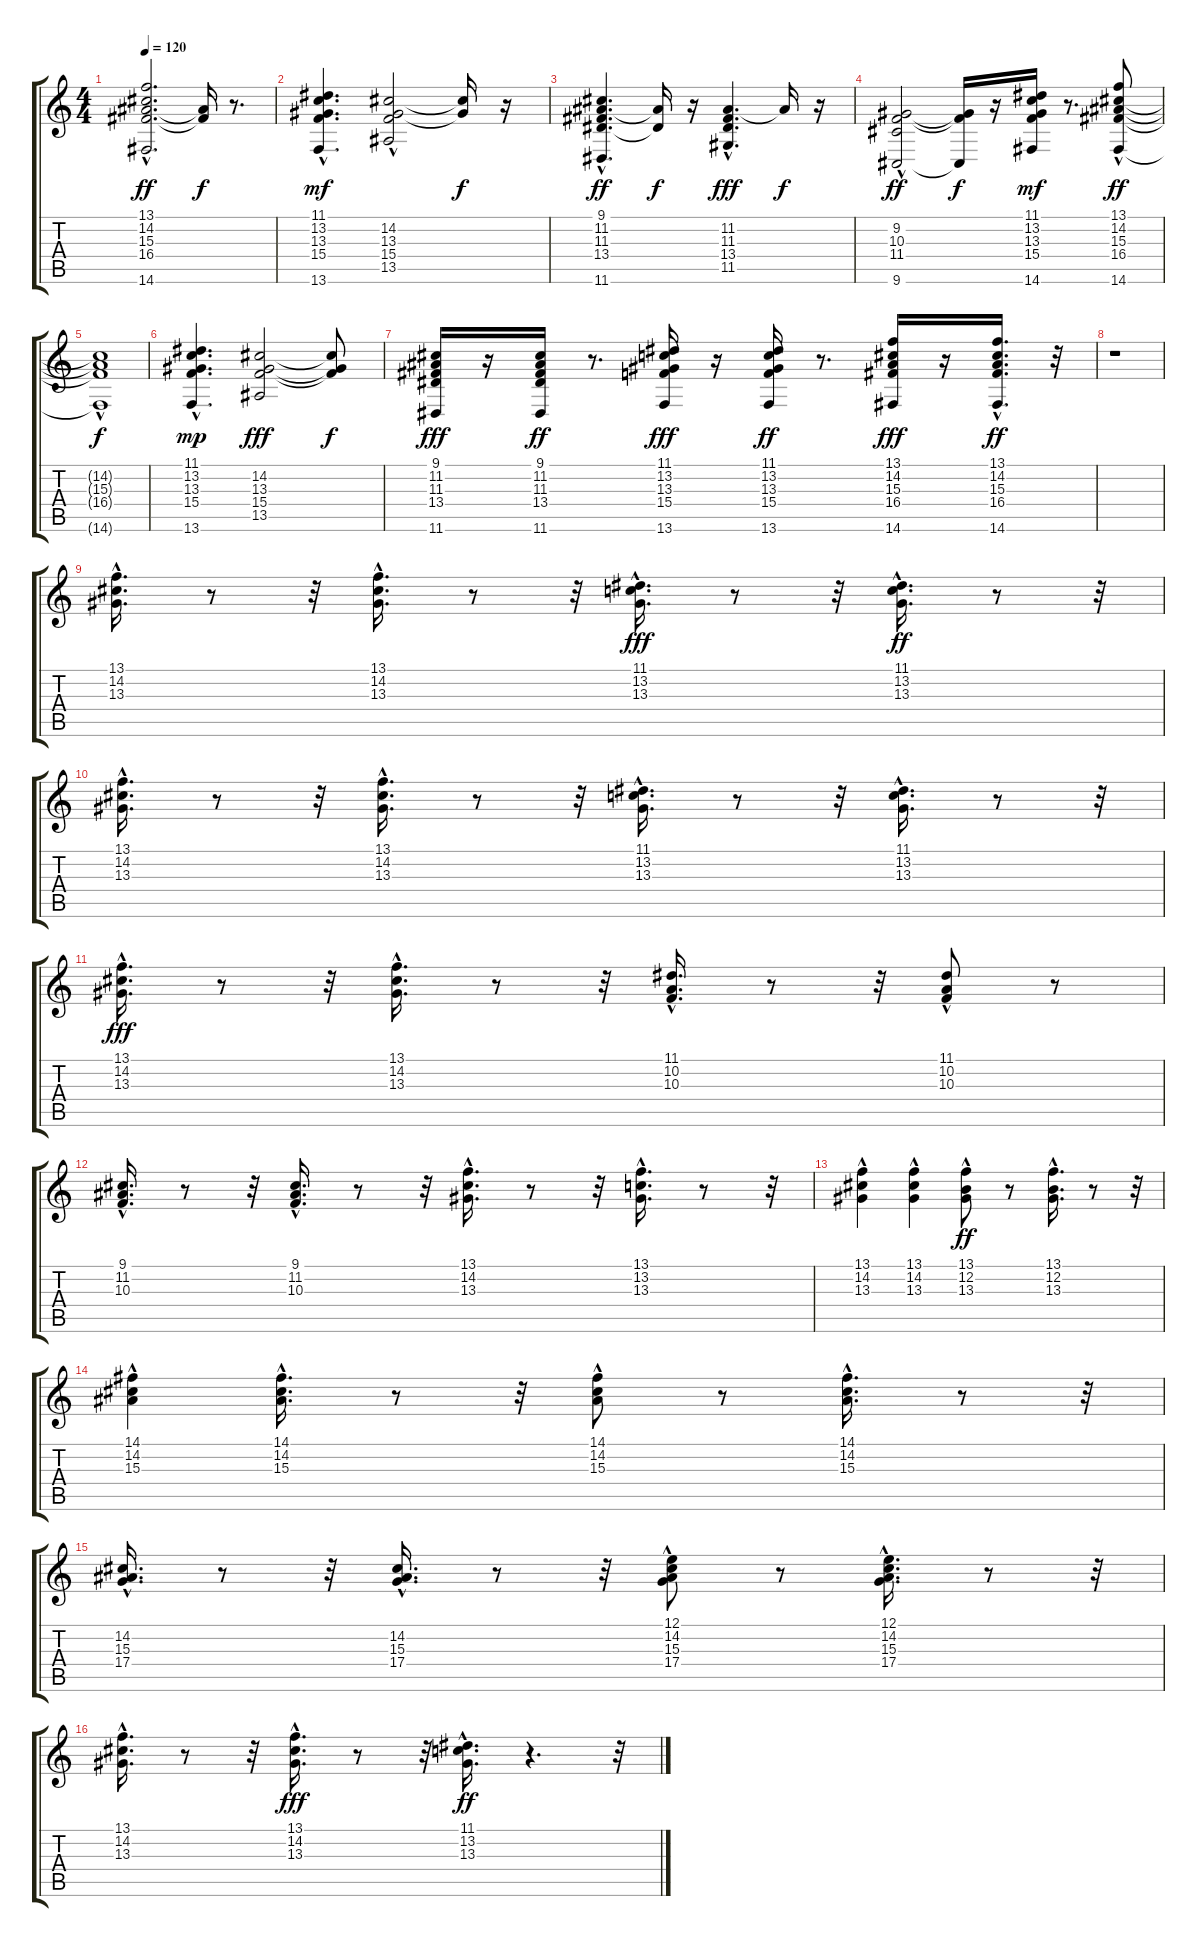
\track "" {instrument electricpiano1}
\staff {score tabs}
\tuning (E4 B3 G3 D3 A2 E2) {hide}
\ts (4 4)
\tempo 120
\clef g2
\ks c
(13.1{hac} 14.2 15.3{hac} 16.4{hac} 14.6).2{d dy ff} (15.3{t} 16.4{t}).16{dy f} r.8{d} |
(11.1 13.2 13.3{hac} 15.4 13.6).4{d dy mf} (14.2 13.3 15.4 13.5{hac}).2 (14.2{t} 13.3{t}).16{dy f} r.16 |
(9.1 11.2{hac} 11.3{hac} 13.4{hac} 11.6).4{d dy ff} (11.2{t} 13.4{t}).16{dy f} r.16 (11.2{hac} 11.3{hac} 13.4{hac} 11.5).4{d dy fff} 11.2{t}.16{dy f} r.16 |
(9.2 10.3 11.4{hac} 9.6).2{dy ff} (9.2{t} 10.3{t} 9.6{t}).16{dy f} r.16 (11.1 13.2 13.3 15.4 14.6).16{dy mf} r.8{d} (13.1{hac} 14.2 15.3 16.4 14.6).8{dy ff} |
(14.2{t} 15.3{t} 16.4{t} 14.6{hac t}).1{dy f} |
(11.1 13.2 13.3{hac} 15.4{hac} 13.6{hac}).4{d dy mp} (14.2 13.3 15.4 13.5).2{dy fff} (14.2{t} 13.3{t} 15.4{t}).8{dy f} |
(9.1 11.2 11.3 13.4 11.6).16{dy fff} r.16 (9.1 11.2 11.3 13.4 11.6).16{dy ff} r.8{d} (11.1 13.2 13.3 15.4 13.6).16{dy fff} r.16 (11.1 13.2 13.3 15.4 13.6).16{dy ff} r.8{d} (13.1 14.2 15.3 16.4 14.6).16{dy fff} r.16 (13.1{hac} 14.2{hac} 15.3{hac} 16.4{hac} 14.6).16{d dy ff} r.32 |
r.1 |
(13.1{hac} 14.2{hac} 13.3{hac}).16{d} r.8 r.32 (13.1{hac} 14.2{hac} 13.3{hac}).16{d} r.8 r.32 (11.1{hac} 13.2{hac} 13.3{hac}).16{d dy fff} r.8 r.32 (11.1{hac} 13.2{hac} 13.3{hac}).16{d dy ff} r.8 r.32 |
(13.1{hac} 14.2{hac} 13.3{hac}).16{d} r.8 r.32 (13.1{hac} 14.2{hac} 13.3{hac}).16{d} r.8 r.32 (11.1{hac} 13.2{hac} 13.3{hac}).16{d} r.8 r.32 (11.1{hac} 13.2{hac} 13.3{hac}).16{d} r.8 r.32 |
(13.1{hac} 14.2{hac} 13.3{hac}).16{d dy fff} r.8 r.32 (13.1 14.2{hac} 13.3).16{d} r.8 r.32 (11.1{hac} 10.2{hac} 10.3{hac}).16{d} r.8 r.32 (11.1{hac} 10.2{hac} 10.3).8 r.8 |
(9.1{hac} 11.2{hac} 10.3{hac}).16{d} r.8 r.32 (9.1{hac} 11.2 10.3).16{d} r.8 r.32 (13.1{hac} 14.2{hac} 13.3{hac}).16{d} r.8 r.32 (13.1{hac} 13.2{hac} 13.3{hac}).16{d} r.8 r.32 |
(13.1{hac} 14.2 13.3{hac}).4 (13.1 14.2 13.3{hac}).4 (13.1 12.2{hac} 13.3{hac}).8{dy ff} r.8 (13.1{hac} 12.2{hac} 13.3).16{d} r.8 r.32 |
(14.1{hac} 14.2{hac} 15.3).4 (14.1{hac} 14.2{hac} 15.3{hac}).16{d} r.8 r.32 (14.1{hac} 14.2{hac} 15.3).8 r.8 (14.1 14.2{hac} 15.3{hac}).16{d} r.8 r.32 |
(14.2 15.3{hac} 17.4{hac}).16{d} r.8 r.32 (14.2{hac} 15.3{hac} 17.4{hac}).16{d} r.8 r.32 (12.1 14.2{hac} 15.3{hac} 17.4{hac}).8 r.8 (12.1{hac} 14.2{hac} 15.3{hac} 17.4{hac}).16{d} r.8 r.32 |
(13.1{hac} 14.2{hac} 13.3{hac}).16{d} r.8 r.32 (13.1{hac} 14.2{hac} 13.3{hac}).16{d dy fff} r.8 r.32 (11.1{hac} 13.2{hac} 13.3{hac}).16{d dy ff} r.4{d} r.32
